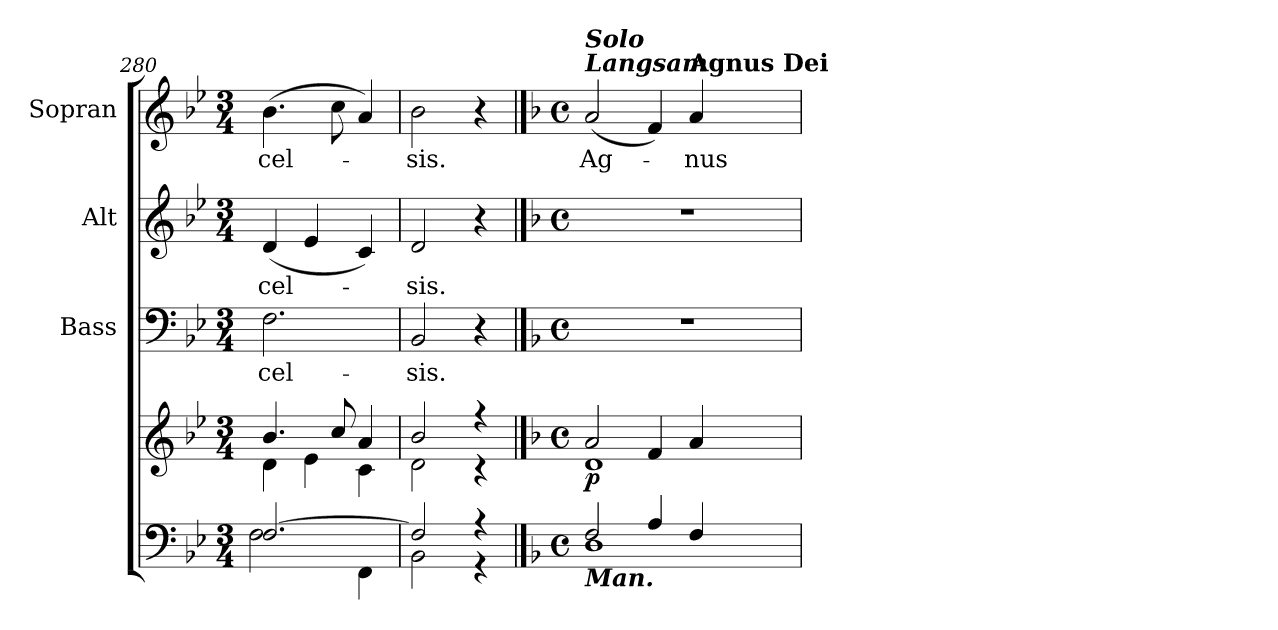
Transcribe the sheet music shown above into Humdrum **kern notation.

**kern	**kern	**dynam	**kern	**text	**kern	**text	**kern	**text
*part4	*part4	*part4	*part3	*part3	*part2	*part2	*part1	*part1
*staff5	*staff4	*staff4/5	*staff3	*staff3	*staff2	*staff2	*staff1	*staff1
*	*	*	*I"Bass	*	*I"Alt	*	*I"Sopran	*
*	*	*	*I'B.	*	*I'A.	*	*I'S.	*
*clefF4	*clefG2	*	*clefF4	*	*clefG2	*	*clefG2	*
*k[b-e-]	*k[b-e-]	*	*k[b-e-]	*	*k[b-e-]	*	*k[b-e-]	*
*B-:	*B-:	*	*B-:	*	*B-:	*	*B-:	*
*M3/4	*M3/4	*	*M3/4	*	*M3/4	*	*M3/4	*
=280	=280	=280	=280	=280	=280	=280	=280	=280
*^	*^	*	*	*	*	*	*	*
!	!	!	!	!	!	!LO:LY:b	!	!LO:LY:b	!	!LO:LY:b
[>2.F/	2F\	4.b-/	4d\	.	2.F\	-cel-	(<4d/	-cel-	(>4.b-\	-cel-
.	.	.	4e-\	.	.	.	4e-/	.	.	.
.	.	8cc/	.	.	.	.	.	.	8cc\	.
.	4FF\	4a/	4c\	.	.	.	4c/)	.	4a/)	.
=281	=281	=281	=281	=281	=281	=281	=281	=281	=281	=281
!	!	!	!	!	!	!LO:LY:b	!	!LO:LY:b	!	!LO:LY:b
2F/]	2BB-\	2b-/	2d\	.	2BB-/	-sis.	2d/	-sis.	2b-\	-sis.
4r	4r	4r	4r	.	4r	.	4r	.	4r	.
!!LO:LB:g=z
==282	==282	==282	==282	==282	==282	==282	==282	==282	==282	==282
*k[b-]	*	*k[b-]	*	*	*k[b-]	*	*k[b-]	*	*k[b-]	*
*F:	*	*F:	*	*	*F:	*	*F:	*	*F:	*
*M4/4	*	*M4/4	*	*	*M4/4	*	*M4/4	*	*M4/4	*
*met(c)	*	*met(c)	*	*	*met(c)	*	*met(c)	*	*met(c)	*
!	!	!	!	!	!	!	!	!	!LO:TX:a:Bi:t=Langsam	!
!	!	!	!	!	!	!	!	!	!LO:TX:a:Bi:t=Solo	!
!LO:TX:b:Bi:t=Man.	!	!	!	!	!	!	!	!	!	!
!	!	!	!	!LO:DY:b	!	!	!	!	!	!LO:LY:b
2F/	1D	2a/	1d	p	1r	.	1r	.	(<2a/	Ag-
4A/	.	4f/	.	.	.	.	.	.	4f/)	.
!	!	!	!	!	!	!	!	!	!LO:TX:a:B:t=Agnus Dei	!
!	!	!	!	!	!	!	!	!	!	!LO:LY:b
4F/	.	4a/	.	.	.	.	.	.	4a/	-nus
*v	*v	*	*	*	*	*	*	*	*	*
*	*v	*v	*	*	*	*	*	*	*
=	=	=	=	=	=	=	=	=
*-	*-	*-	*-	*-	*-	*-	*-	*-
